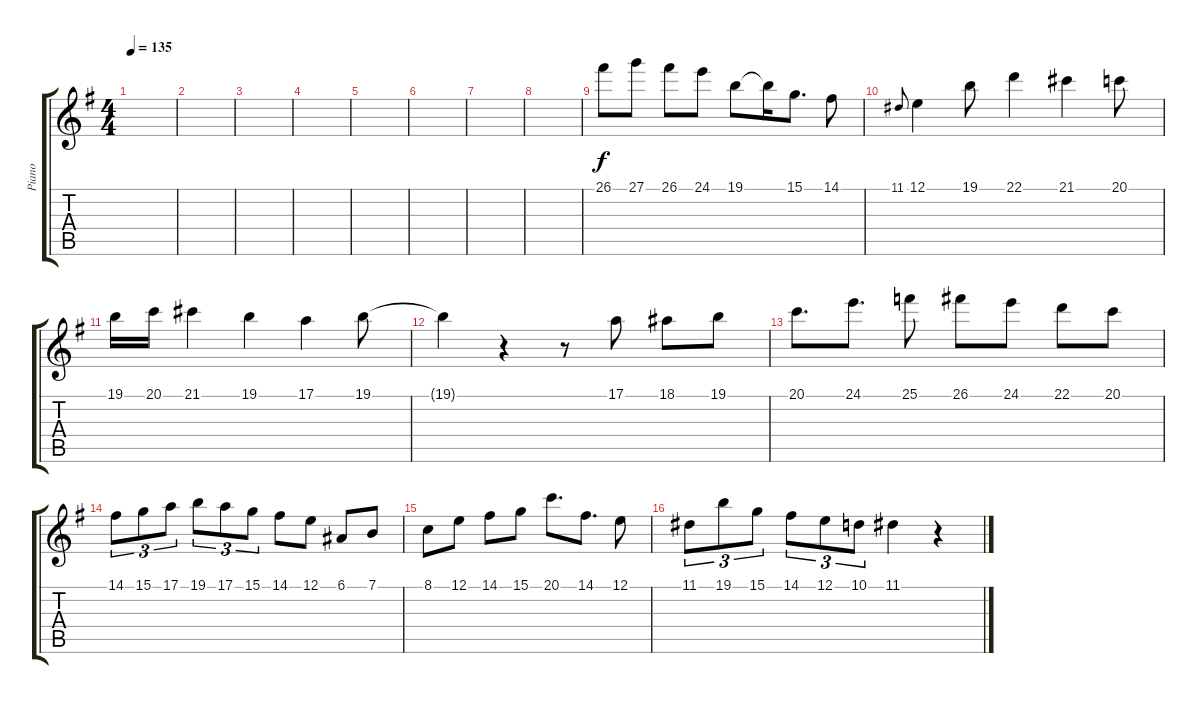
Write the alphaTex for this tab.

\track ("Piano" "Piano") {instrument acousticgrandpiano}
\staff {score tabs}
\tuning (E4 B3 G3 D3 A2 E2) {hide}
\ts (4 4)
\tempo 135
\clef g2
\ks eminor
|
|
|
|
|
|
|
|
26.1.8 27.1.8 26.1.8 24.1.8 19.1.8 19.1{t}.16 15.1.8{d} 14.1.8 |
11.1.8{gr onbeat} 12.1.4 19.1.8 22.1.4 21.1.4 20.1.8 |
19.1.16 20.1.16 21.1.4 19.1.4 17.1.4 19.1.8 |
19.1{t}.4 r.4 r.8 17.1.8 18.1.8 19.1.8 |
20.1.8{d} 24.1.8{d} 25.1.8 26.1.8 24.1.8 22.1.8 20.1.8 |
14.1.8{tu (3 2)} 15.1.8{tu (3 2)} 17.1.8{tu (3 2)} 19.1.8{tu (3 2)} 17.1.8{tu (3 2)} 15.1.8{tu (3 2)} 14.1.8 12.1.8 6.1.8 7.1.8 |
8.1.8 12.1.8 14.1.8 15.1.8 20.1.8{d} 14.1.8{d} 12.1.8 |
11.1.8{tu (3 2)} 19.1.8{tu (3 2)} 15.1.8{tu (3 2)} 14.1.8{tu (3 2)} 12.1.8{tu (3 2)} 10.1.8{tu (3 2)} 11.1.4 r.4
